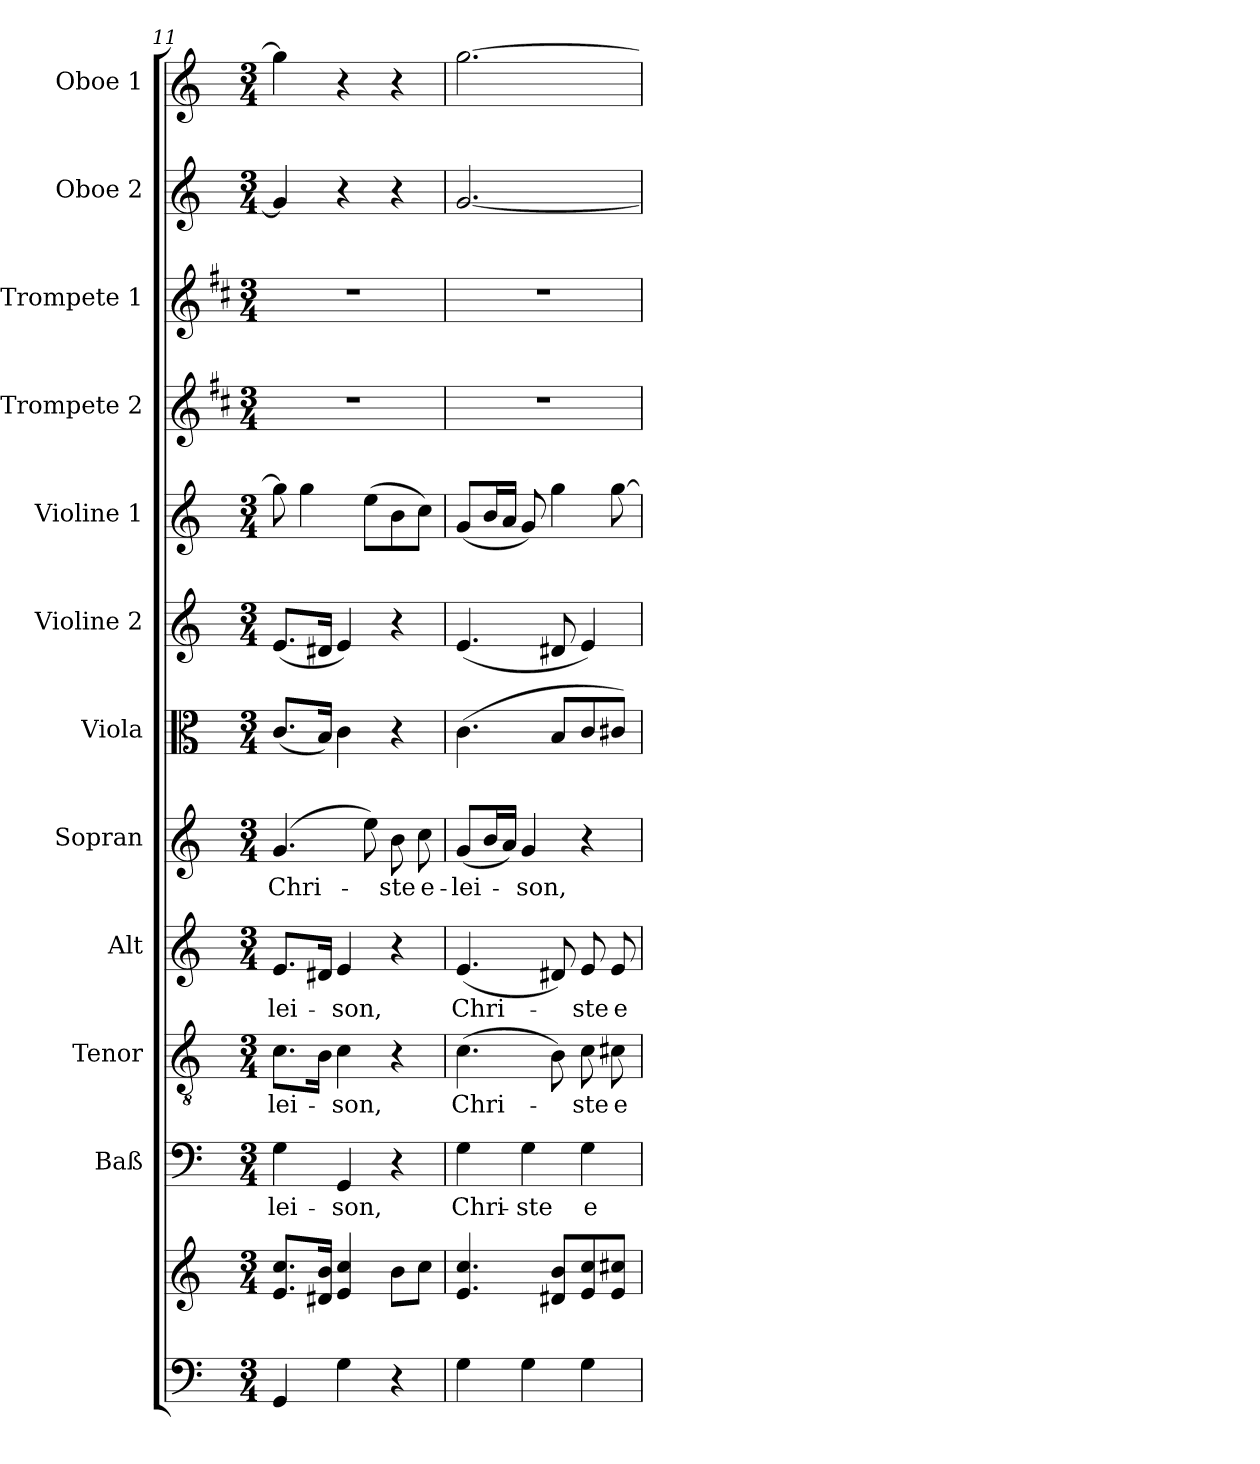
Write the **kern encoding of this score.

**kern	**kern	**kern	**text	**kern	**text	**kern	**text	**kern	**text	**kern	**kern	**kern	**kern	**kern	**kern	**kern
*part12	*part12	*part11	*part11	*part10	*part10	*part9	*part9	*part8	*part8	*part7	*part6	*part5	*part4	*part3	*part2	*part1
*staff13	*staff12	*staff11	*staff11	*staff10	*staff10	*staff9	*staff9	*staff8	*staff8	*staff7	*staff6	*staff5	*staff4	*staff3	*staff2	*staff1
*	*	*I"Baß	*	*I"Tenor	*	*I"Alt	*	*I"Sopran	*	*I"Viola	*I"Violine 2	*I"Violine 1	*I"Trompete 2	*I"Trompete 1	*I"Oboe 2	*I"Oboe 1
*	*	*I'Baß	*	*I'Ten	*	*I'Alt	*	*I'Sop	*	*I'Vla.	*I'Vln. 2	*I'Vln. 1	*I'Trp. 2	*I'Trp. 1	*I'Ob. 2	*I'Ob. 1
*clefF4	*clefG2	*clefF4	*	*clefGv2	*	*clefG2	*	*clefG2	*	*clefC3	*clefG2	*clefG2	*clefG2	*clefG2	*clefG2	*clefG2
*	*	*	*	*	*	*	*	*	*	*	*	*	*ITrd1c2	*ITrd1c2	*	*
*k[]	*k[]	*k[]	*	*k[]	*	*k[]	*	*k[]	*	*k[]	*k[]	*k[]	*k[]	*k[]	*k[]	*k[]
*C:	*C:	*C:	*	*C:	*	*C:	*	*C:	*	*C:	*C:	*C:	*C:	*C:	*C:	*C:
*M3/4	*M3/4	*M3/4	*	*M3/4	*	*M3/4	*	*M3/4	*	*M3/4	*M3/4	*M3/4	*M3/4	*M3/4	*M3/4	*M3/4
=11	=11	=11	=11	=11	=11	=11	=11	=11	=11	=11	=11	=11	=11	=11	=11	=11
!	!	!	!LO:LY:b	!	!LO:LY:b	!	!LO:LY:b	!	!LO:LY:b	!	!	!	!	!	!	!
4GG/	8.e/ 8.cc/L	4G\	-lei-	8.c\L	-lei-	8.e/L	-lei-	(4.g/	Chri-	(<8.c/L	(<8.e/L	8gg\]	2.r	2.r	4g/]	4gg\]
.	.	.	.	.	.	.	.	.	.	.	.	4gg\	.	.	.	.
.	16d#X/ 16b/Jk	.	.	16B\Jk	.	16d#X/Jk	.	.	.	16B/Jk)	16d#X/Jk	.	.	.	.	.
!	!	!	!LO:LY:b	!	!LO:LY:b	!	!LO:LY:b	!	!	!	!	!	!	!	!	!
4G\	4e/ 4cc/	4GG/	-son,	4c\	-son,	4e/	-son,	.	.	4c\	4e/)	.	.	.	4r	4r
.	.	.	.	.	.	.	.	8ee\)	.	.	.	(>8ee\L	.	.	.	.
!	!	!	!	!	!	!	!	!	!LO:LY:b	!	!	!	!	!	!	!
4r	8b\L	4r	.	4r	.	4r	.	8b\	-ste	4r	4r	8b\	.	.	4r	4r
!	!	!	!	!	!	!	!	!	!LO:LY:b	!	!	!	!	!	!	!
.	8cc\J	.	.	.	.	.	.	8cc\	e-	.	.	8cc\J)	.	.	.	.
=12	=12	=12	=12	=12	=12	=12	=12	=12	=12	=12	=12	=12	=12	=12	=12	=12
!	!	!	!LO:LY:b	!	!LO:LY:b	!	!LO:LY:b	!	!LO:LY:b	!	!	!	!	!	!	!
4G\	4.e/ 4.cc/	4G\	Chri-	(>4.c\	Chri-	(<4.e/	Chri-	(<8g/L	-lei-	(<4.c\	(<4.e/	(<8g/L	2.r	2.r	[2.g/	[2.gg\
.	.	.	.	.	.	.	.	16b/L	.	.	.	16b/L	.	.	.	.
.	.	.	.	.	.	.	.	16a/JJ)	.	.	.	16a/JJ	.	.	.	.
!	!	!	!LO:LY:b	!	!	!	!	!	!LO:LY:b	!	!	!	!	!	!	!
4G\	.	4G\	-ste	.	.	.	.	4g/	-son,	.	.	8g/)	.	.	.	.
.	8d#X/ 8b/L	.	.	8B\)	.	8d#X/)	.	.	.	8B/L	8d#X/	4gg\	.	.	.	.
!	!	!	!LO:LY:b	!	!LO:LY:b	!	!LO:LY:b	!	!	!	!	!	!	!	!	!
4G\	8e/ 8cc/	4G\	e-	8c\	-ste	8e/	-ste	4r	.	8c/	4e/)	.	.	.	.	.
!	!	!	!	!	!LO:LY:b	!	!LO:LY:b	!	!	!	!	!	!	!	!	!
.	8e/ 8cc#X/J	.	.	8c#X\	e-	8e/	e-	.	.	8c#X/J)	.	[8gg\	.	.	.	.
=	=	=	=	=	=	=	=	=	=	=	=	=	=	=	=	=
*-	*-	*-	*-	*-	*-	*-	*-	*-	*-	*-	*-	*-	*-	*-	*-	*-
